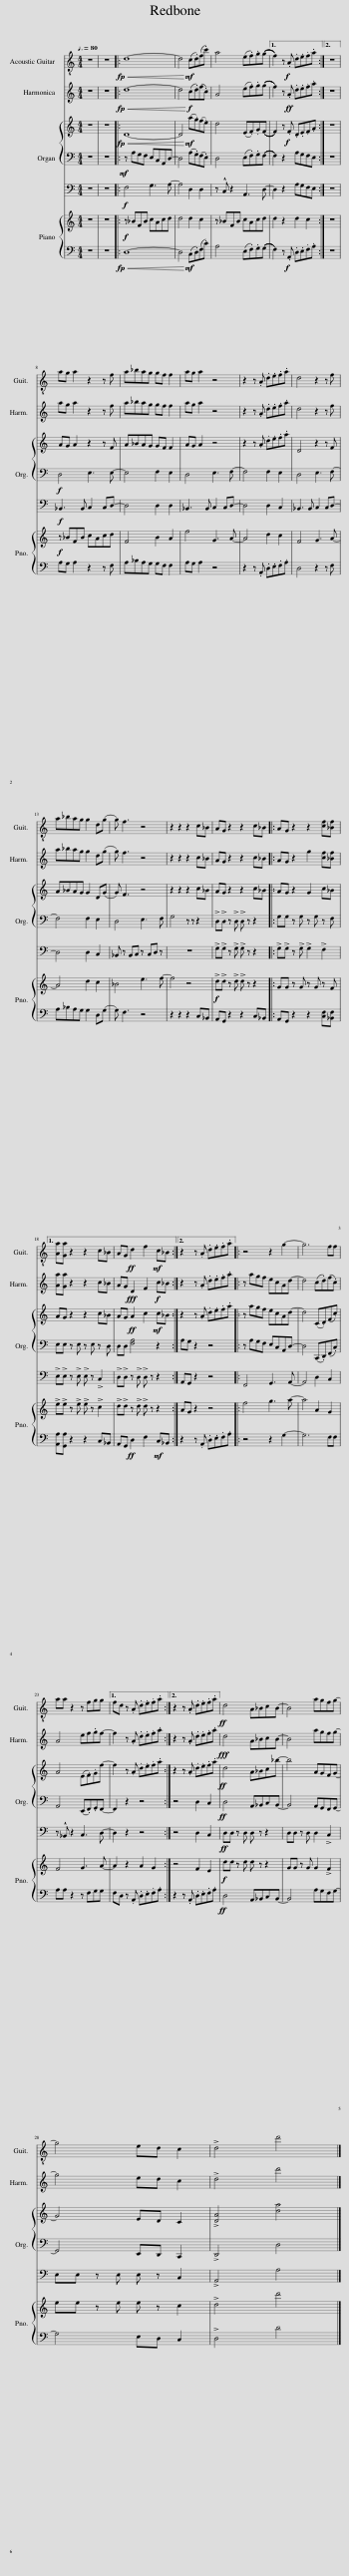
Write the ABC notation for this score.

X:1
%%score 1 2 { 3 | 4 | 5 } { 6 | 7 }
L:1/8
Q:3/8=80
M:4/4
I:linebreak $
K:C
V:1 treble-8
V:2 treble
V:3 treble
V:4 bass
V:5 bass
V:6 treble
V:7 bass
V:1
 z8 | z8 |:!<(! d8- | d4!<)!!mf! (c.d)(f.c') | a4 (e.f).g((((g |1 %5
 f2)))) z!f! .A .d.e.f.a :|2 z8 ||$ ag a2 z2 z f | a_bag gf f2 | ag a2 z4 | %10
 z2 z .A .d.e.f.a | d4 z2 z f |$ a_bag g2 d(g | g) f3 z4 | z2 z2 z2 c_B | %15
 AG z2 z2 c_B |: AG z2 z2 [cf][_Bf] |1$ [Aa][Ga] z2 z2 c_B | AG!ff! d2 f2!mf! c_B :|2 z2 z .A .d.e.f.a |: %20
 z4 z2 g2- | g6 ff |$ aa z2 z fgg |1 fd z .A .d.e.f.a :|2 z2 z .A .d.e.f.a || %25
!ff! d4 A_BcB- | B4 agfg- |$ g4 ed c2 | !>!d4 d'4 |] %29
V:2
 z8 | z8 |:!<(! d8- | d4!<)!!f! (c.d)(f.c) | A4 (e.f).g((((g |1 %5
 f2)))) z!ff! .A .d.e.f.a :|2 z8 ||$ ag a2 z2 z f | a_bag gf f2 | ag a2 z4 | %10
 z2 z .A .d.e.f.a | d4 z2 z f |$ a_bag g2 d(g | g) f3 z4 | z2 z2 z2 c_B | %15
 AG z2 z2 c_B |: AG z2 g2 [cf][_Bf] |1$ [Aa][Ga] z2 z2 c_B | AG!fff! D2 F2!f! c_B :|2 z2 z .A .d.e.f.a |: %20
 z agf ecAd- | d4 (c.d)(f.c) |$ A4 ef.gf- |1 f2 z .A .d.e.f.a :|2 z2 z .A .d.e.f.a || %25
!fff! d4 A_BcB- | B4 agfg- |$ g4 ed c2 | !>!d4 d'4 |] %29
V:3
 z8 | z8 |:!<(! D8- | D4!<)!!mf! (a.g)(f.e) | d4 (E.F).G((((F |1 %5
 F2)))) z!f! .F .D.E.F.A :|2 z8 ||$ AG A2 z2 z F | A_BAG GF F2 | AG A2 z4 | %10
 z2 z .A .d.e.f.a | D4 z2 z F |$ A_BAG G2 D(G | G) F3 z4 | z2 z2 z2 c_B | %15
 AG z2 z2 c_B |: AG z2 G2 c_B |1$ AG z2 z2 c_B | AG!ff! A2 c2!mf! c_B :|2 z2 z .A .d.e.f.a |: %20
 z agf ecAd- | d4 (C.D)(F.c) |$ A4 (E.F).Gf- |1 f2 z .A .d.e.f.a :|2 z2 z .A .d.e.f.a || %25
!ff! d4 A_Bc_b- | b4 AGFG- |$ G4 ED C2 | !>![DA]4 [da]4 |] %29
V:4
 z8 | z8 |:!mf! z A,G,F, E,C,A,,D,- | D,4 (A,.G,)(F,.E,) | D,4 (E,.F,).G,((F, |1 %5
 F,2)) z2 A,G,F,E, :|2 z8 ||$!f! D,4 E,3 E,- | E,4 F,2 E,2 | D,4 E,3 F,- | %10
 F,4 F,2 E,2 | D,4 E,3 F,- |$ F,4 F,2 E,2 | D,4 E,3 F, | G,4 z z z2 | %15
 !>!D,!>!D, z !>!D, !>!D, z z2 |: G,G, z G, z G, z F, |1$ E,E, z E, z E, z D, | D,D, [F,A,]4 z2 :|2 A,G, z2 z4 |: %20
 z A,G,F, E,C,A,,D,- | D,4 (C,,.D,,)(F,,.C,) |$ A,,4 (E,,.F,,).G,,F,,- |1 F,,2 z2 z4 :|2 z4 D,2 C,2 || %25
!ff! D,4 A,,_B,,C,B,,- | B,,4 A,,G,,F,,G,,- |$ G,,4 E,,D,, C,,2 | !>!D,,4 D,4 |] %29
V:5
 z8 | z8 |:!f! F,4 G,3 A,- | A,4 D,2 D,2 | z !^!C, z2 A,,3 D,- |1 %5
 D,2 z2 A,G,F,E, :|2 z8 ||$!f! _B,,3 B,, C,2 C,D,- | D,4 D,2 D,2 | _B,,3 B,, C,2 C,D,- | %10
 D,4 D,2 C,2 | _B,,3 B,, C,2 C,D,- |$ D,4 D,2 C,2 | _B,, z B,,C, z C,D, z | z8 | %15
 !>!G,!>!G, z !>!G, !>!G, z z2 |: !>!G,!>!G, z !>!G, !>!G,2 !>!F,2 |1$ !>!E,!>!E, z !>!E, !>!E, z !>!C,2 | !>!D,!>!D, z !>!D, !>!D, z z2 :|2 A,,G,, z2 z4 |: %20
 F,,4 G,,3 A,,- | A,,4 D,2 C,2 |$ z !^!_B,, z2 C,3 D,- |1 D,2 z2 z4 :|2 z4 D,2 C,2 || %25
!ff! D,D, z D, D, z z2 | D,D, z D, D,2 !>!C,2 |$ E,E, z E, E, z C,2 | !>!A,,4 A,4 |] %29
V:6
 z8 | z8 |:!f! z _BFB cAcd | d4 d2 c2 | z _BFB cAcd |1 %5
 d2 z2 d2 c2 :|2 z8 ||$!f! z _BFB cAcd | F4 B2 A2 | f4 G3 A- | %10
 A4 d2 c2 | F4 G3 A- |$ A4 d2 c2 | _B4 e3 f- | f4 z4 | %15
!f! !>!d!>!d z !>!d !>!d z z2 |: GG z G z G z F |1$ !>!e!>!e z !>!e !>!e z !>!c2 | !>!d!>!d z !>!d !>!d z z2 :|2 AG z2 z4 |: %20
 f4 g3 a- | a4 A2 G2 |$ F4 G3 A- |1 A2 z2 A2 G2 :|2 z4 F2 E2 || %25
!f! dd z d d z z2 | GG z G G2 !>!F2 |$ ee z e e z c2 | !>!d4 d'4 |] %29
V:7
 z8 | z8 |:!<(! D,8- | D,4!<)!!mf! (C,.D,)(F,.C) | A,4 (E,.F,).G,((((G, |1 %5
 F,2)))) z!f! .A,, .D,.E,.F,.A, :|2 z8 ||$ A,G, A,2 z2 z F, | A,_B,A,G, G,F, F,2 | A,G, A,2 z4 | %10
 z2 z .A,, .D,.E,.F,.A, | D,4 z2 z F, |$ A,_B,A,G, G,2 D,(G, | G,) F,3 z4 | z2 z2 z2 C,_B,, | %15
 A,,G,, z2 z2 C,_B,, |: A,,G,, z2 z2 [C,F,][_B,,F,] |1$ [A,,A,][G,,A,] z2 z2 C,_B,, | A,,G,,!ff! D,2 F,2!mf! C,_B,, :|2 z2 z .A,, .D,.E,.F,.A, |: %20
 z4 z2 G,2- | G,6 F,F, |$ A,A, z2 z F,G,G, |1 F,D, z .A,, .D,.E,.F,.A, :|2 z2 z .A,, .D,.E,.F,.A, || %25
!ff! D,4 A,,_B,,C,B,,- | B,,4 A,G,F,G,- |$ G,4 E,D, C,2 | !>!D,4 D4 |] %29
